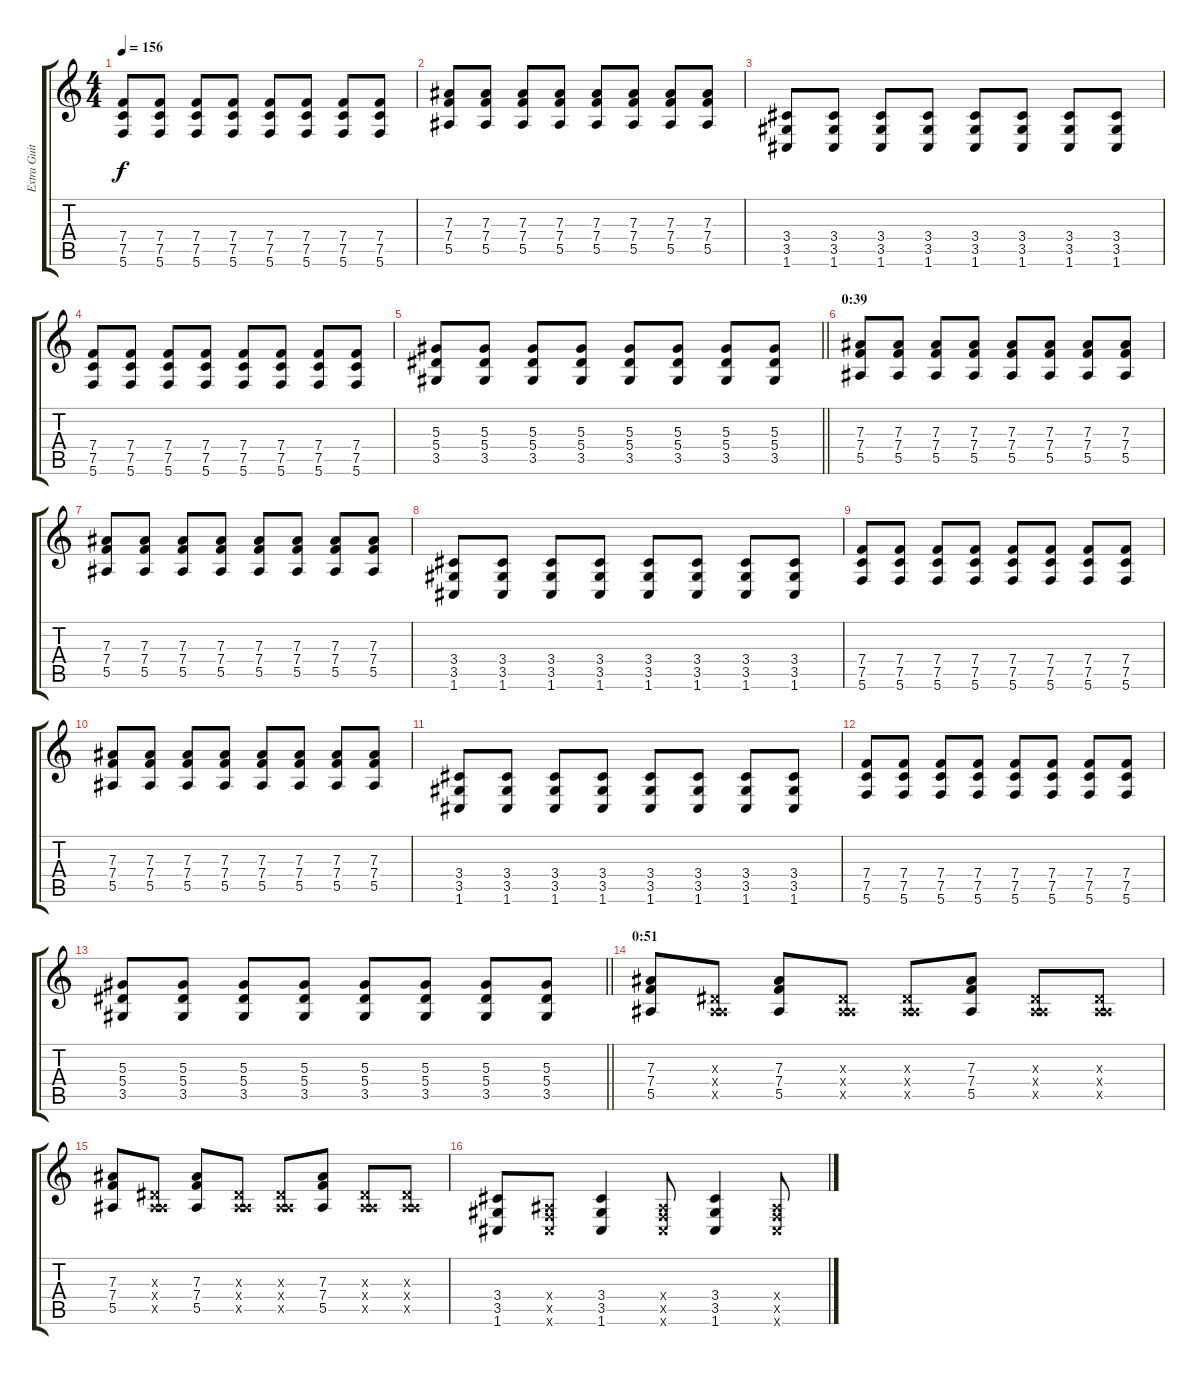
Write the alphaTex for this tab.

\track ("Extra Guitar" "Extra Guit") {instrument distortionguitar}
\staff {score tabs}
\tuning (C4 G3 Eb3 Bb2 F2 C2) {hide}
\ts (4 4)
\tempo 156
\clef g2
\ks c
(7.4 7.5 5.6).8{dy f} (7.4 7.5 5.6).8 (7.4 7.5 5.6).8 (7.4 7.5 5.6).8 (7.4 7.5 5.6).8 (7.4 7.5 5.6).8 (7.4 7.5 5.6).8 (7.4 7.5 5.6).8 |
(7.3 7.4 5.5).8 (7.3 7.4 5.5).8 (7.3 7.4 5.5).8 (7.3 7.4 5.5).8 (7.3 7.4 5.5).8 (7.3 7.4 5.5).8 (7.3 7.4 5.5).8 (7.3 7.4 5.5).8 |
(3.4 3.5 1.6).8 (3.4 3.5 1.6).8 (3.4 3.5 1.6).8 (3.4 3.5 1.6).8 (3.4 3.5 1.6).8 (3.4 3.5 1.6).8 (3.4 3.5 1.6).8 (3.4 3.5 1.6).8 |
(7.4 7.5 5.6).8 (7.4 7.5 5.6).8 (7.4 7.5 5.6).8 (7.4 7.5 5.6).8 (7.4 7.5 5.6).8 (7.4 7.5 5.6).8 (7.4 7.5 5.6).8 (7.4 7.5 5.6).8 |
\barLineRight lightlight
(5.3 5.4 3.5).8 (5.3 5.4 3.5).8 (5.3 5.4 3.5).8 (5.3 5.4 3.5).8 (5.3 5.4 3.5).8 (5.3 5.4 3.5).8 (5.3 5.4 3.5).8 (5.3 5.4 3.5).8 |
\section ("" "0:39")
(7.3 7.4 5.5).8 (7.3 7.4 5.5).8 (7.3 7.4 5.5).8 (7.3 7.4 5.5).8 (7.3 7.4 5.5).8 (7.3 7.4 5.5).8 (7.3 7.4 5.5).8 (7.3 7.4 5.5).8 |
(7.3 7.4 5.5).8 (7.3 7.4 5.5).8 (7.3 7.4 5.5).8 (7.3 7.4 5.5).8 (7.3 7.4 5.5).8 (7.3 7.4 5.5).8 (7.3 7.4 5.5).8 (7.3 7.4 5.5).8 |
(3.4 3.5 1.6).8 (3.4 3.5 1.6).8 (3.4 3.5 1.6).8 (3.4 3.5 1.6).8 (3.4 3.5 1.6).8 (3.4 3.5 1.6).8 (3.4 3.5 1.6).8 (3.4 3.5 1.6).8 |
(7.4 7.5 5.6).8 (7.4 7.5 5.6).8 (7.4 7.5 5.6).8 (7.4 7.5 5.6).8 (7.4 7.5 5.6).8 (7.4 7.5 5.6).8 (7.4 7.5 5.6).8 (7.4 7.5 5.6).8 |
(7.3 7.4 5.5).8 (7.3 7.4 5.5).8 (7.3 7.4 5.5).8 (7.3 7.4 5.5).8 (7.3 7.4 5.5).8 (7.3 7.4 5.5).8 (7.3 7.4 5.5).8 (7.3 7.4 5.5).8 |
(3.4 3.5 1.6).8 (3.4 3.5 1.6).8 (3.4 3.5 1.6).8 (3.4 3.5 1.6).8 (3.4 3.5 1.6).8 (3.4 3.5 1.6).8 (3.4 3.5 1.6).8 (3.4 3.5 1.6).8 |
(7.4 7.5 5.6).8 (7.4 7.5 5.6).8 (7.4 7.5 5.6).8 (7.4 7.5 5.6).8 (7.4 7.5 5.6).8 (7.4 7.5 5.6).8 (7.4 7.5 5.6).8 (7.4 7.5 5.6).8 |
\barLineRight lightlight
(5.3 5.4 3.5).8 (5.3 5.4 3.5).8 (5.3 5.4 3.5).8 (5.3 5.4 3.5).8 (5.3 5.4 3.5).8 (5.3 5.4 3.5).8 (5.3 5.4 3.5).8 (5.3 5.4 3.5).8 |
\section ("" "0:51")
(7.3 7.4 5.5).8 (0.3{x} 0.4{x} 5.5{x}).8 (7.3 7.4 5.5).8 (0.3{x} 0.4{x} 5.5{x}).8 (0.3{x} 0.4{x} 5.5{x}).8 (7.3 7.4 5.5).8 (0.3{x} 0.4{x} 5.5{x}).8 (0.3{x} 0.4{x} 5.5{x}).8 |
(7.3 7.4 5.5).8 (0.3{x} 0.4{x} 5.5{x}).8 (7.3 7.4 5.5).8 (0.3{x} 0.4{x} 5.5{x}).8 (0.3{x} 0.4{x} 5.5{x}).8 (7.3 7.4 5.5).8 (0.3{x} 0.4{x} 5.5{x}).8 (0.3{x} 0.4{x} 5.5{x}).8 |
(3.4 3.5 1.6).8 (0.4{x} 0.5{x} 1.6{x}).8 (3.4 3.5 1.6).4 (0.4{x} 0.5{x} 1.6{x}).8 (3.4 3.5 1.6).4 (0.4{x} 0.5{x} 1.6{x}).8
